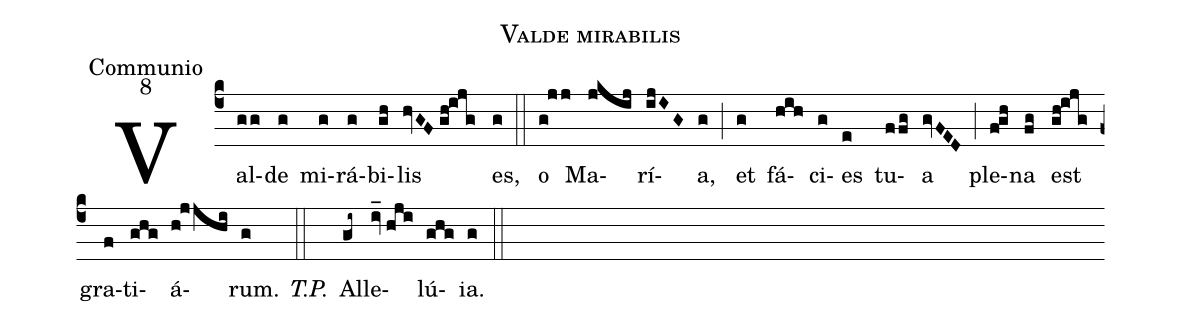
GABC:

name:Valde mirabilis;
office-part:Communio;
mode:8;
%%
(c4) Val(gg)de(g) mi(g)rá(g)bi(gh)lis(hvGF//gh!ijg) es,(g) (::)
o(g!jj) Ma(jkij)rí(ijIG)a,(g) (;) et(g) fá(hih)ci(g)es(e) tu(ffg)a(gvFED) (;) ple(f!gh)na(fg) est(gh!ijg) gra(f)ti(ghg)á(h!jjhi)rum.(g) <i>T.P.</i>(::) Al(gi~)le(iv_//hji)lú(ghg)ia.(g) (::)
